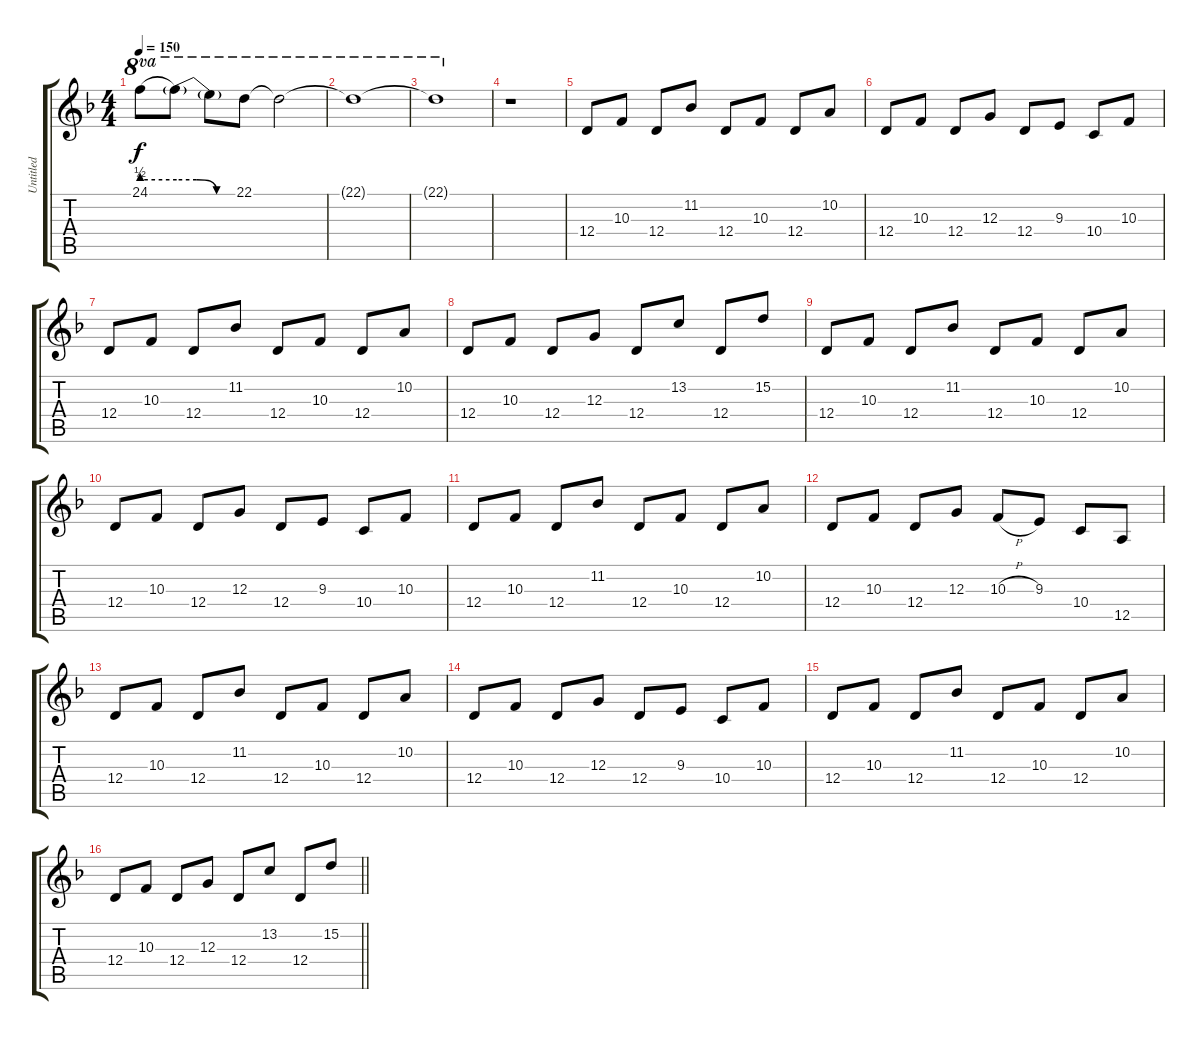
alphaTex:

\track ("Untitled" "Untitled") {instrument clarinet}
\staff {score tabs}
\tuning (E4 B3 G3 D3 A2 E2) {hide}
\ts (4 4)
\tempo 150
\clef g2
\ks f
24.1{be (hold 0 2 60 2) t}.8{ot 8va dy f} 24.1{be (custom 0 2 20 2 40 0 60 0) t}.8{ot 8va} 24.1{t}.8{ot 8va} 22.1.8{ot 8va} 22.1{t}.2{ot 8va} |
22.1{t}.1{ot 8va} |
22.1{t}.1{ot 8va} |
r.1 |
12.4.8 10.3.8 12.4.8 11.2.8 12.4.8 10.3.8 12.4.8 10.2.8 |
12.4.8 10.3.8 12.4.8 12.3.8 12.4.8 9.3.8 10.4.8 10.3.8 |
12.4.8 10.3.8 12.4.8 11.2.8 12.4.8 10.3.8 12.4.8 10.2.8 |
12.4.8 10.3.8 12.4.8 12.3.8 12.4.8 13.2.8 12.4.8 15.2.8 |
12.4.8 10.3.8 12.4.8 11.2.8 12.4.8 10.3.8 12.4.8 10.2.8 |
12.4.8 10.3.8 12.4.8 12.3.8 12.4.8 9.3.8 10.4.8 10.3.8 |
12.4.8 10.3.8 12.4.8 11.2.8 12.4.8 10.3.8 12.4.8 10.2.8 |
12.4.8 10.3.8 12.4.8 12.3.8 10.3{h}.8 9.3.8 10.4.8 12.5.8 |
12.4.8 10.3.8 12.4.8 11.2.8 12.4.8 10.3.8 12.4.8 10.2.8 |
12.4.8 10.3.8 12.4.8 12.3.8 12.4.8 9.3.8 10.4.8 10.3.8 |
12.4.8 10.3.8 12.4.8 11.2.8 12.4.8 10.3.8 12.4.8 10.2.8 |
\barLineRight lightlight
12.4.8 10.3.8 12.4.8 12.3.8 12.4.8 13.2.8 12.4.8 15.2.8
